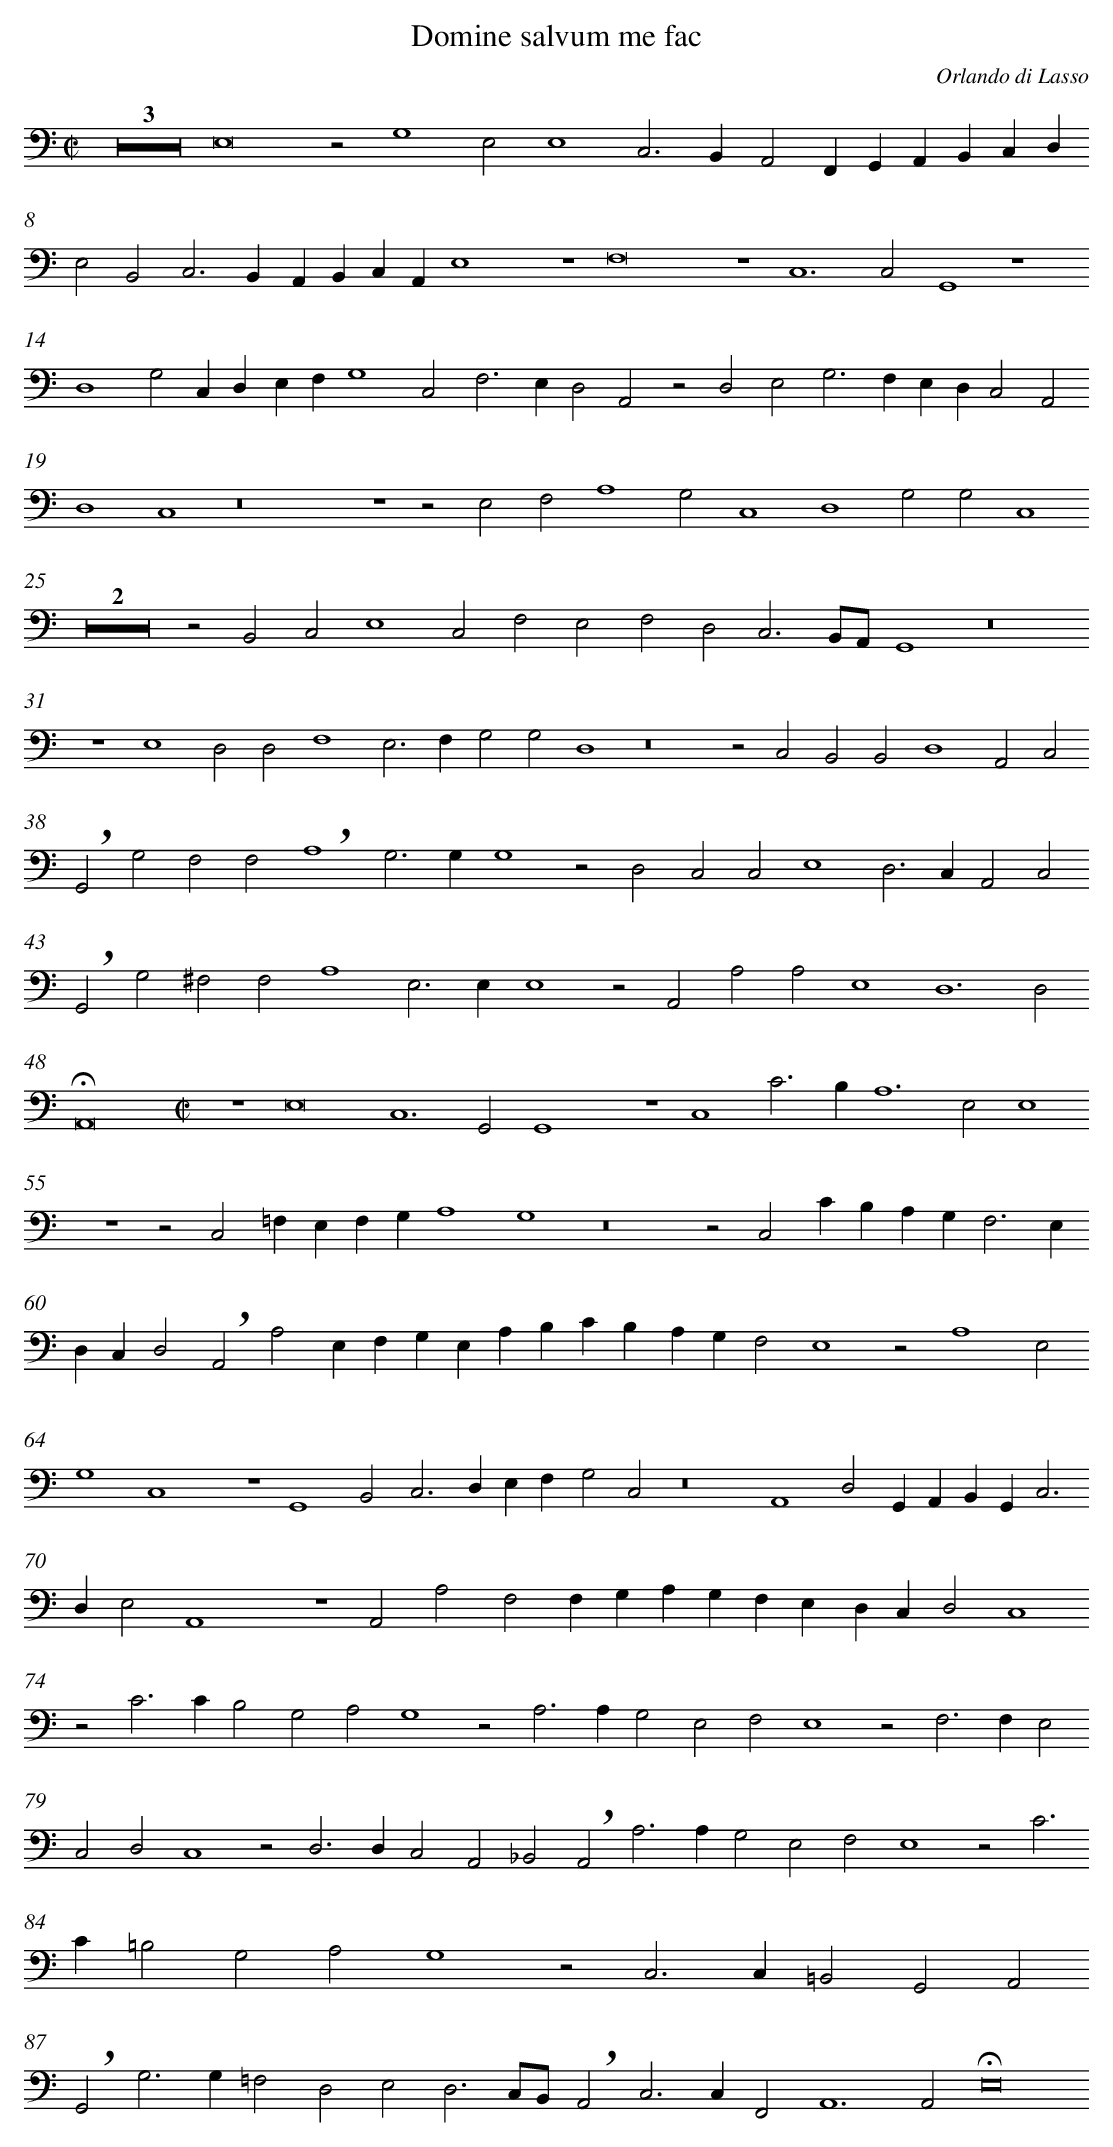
X:1
T: Domine salvum me fac
C: Orlando di Lasso
L: 1/4
M: C|
K: C clef=bass
Z3 [|]
E,8 [|]
z2G,4E,2 [|]
E,4C,3B,, [|]
A,,2F,,G,,A,,B,,C,D, [|]
E,2B,,2C,3B,, [|]
A,,B,,C,A,,E,4 [|]
z4F,8 [|]
z4 [|]
C,6C,2 [|]
G,,4z4 [|]
D,4G,2C,D, [|]
E,F,G,4C,2 [|]
F,2>E,2D,2A,,2 [|]
z2D,2E,2G,3 [|]
F,E,D,C,2A,,2 [|]
D,4C,4 [|]
z8 [|]
z4z2E,2 [|]
F,2A,4G,2 [|]
C,4D,4 [|]
G,2G,2C,4 [|]
Z2 [|]
z2B,,2C,2E,4 [|]
C,2F,2E,2 [|]
F,2D,2C,3B,,/A,,/ [|]
G,,4z8 [|]
z4 [|]
E,4D,2D,2 [|]
F,4E,3F, [|]
G,2G,2D,4 [|]
z8 [|]
z2C,2B,,2B,,2 [|]
D,4A,,2C,2 [|]
!breath!G,,2G,2F,2F,2 [|]
!breath!A,4G,3G, [|]
G,4z2D,2 [|]
C,2C,2E,4 [|]
D,2>C,2A,,2C,2 [|]
!breath!G,,2G,2^F,2F,2 [|]
A,4E,3E, [|]
E,4z2A,,2 [|]
A,2A,2E,4 [|]
D,6D,2 [|]
!fermata!A,,8 [|]
[M:C|]z4E,8 [|]
C,6 [|]
G,,2G,,4 [|]
z4C,4 [|]
C2>B,2A,6 [|]
E,2E,4 [|]
z4z2C,2 [|]
=F,E,F,G,A,4 [|]
G,4z8 [|]
z2C,2 [|]
CB,A,G,2<F,2E, [|]
D,C,D,2!breath!A,,2A,2 [|]
E,F,G,E,A,B,CB, [|]
A,G,F,2E,4 [|]
z2A,4E,2 [|]
G,4C,4 [|]
z4G,,4 [|]
B,,2C,2>D,2E,F, [|]
G,2C,2z8 [|]
A,,4 [|]
D,2G,,A,,B,,G,,C,3 [|]
D,E,2A,,4 [|]
z4A,,2A,2 [|]
F,2F,G,A,G,F,E, [|]
D,C,D,2C,4 [|]
z2C2>C2B,2 [|]
G,2A,2G,4 [|]
z2A,2>A,2G,2 [|]
E,2F,2E,4 [|]
z2F,2>F,2E,2 [|]
C,2D,2C,4 [|]
z2D,2>D,2C,2 [|]
A,,2_B,,2!breath!A,,2A,3 [|]
A,G,2E,2F,2 [|]
E,4z2C3 [|]
C=B,2G,2A,2 [|]
G,4z2C,3 [|]
C,=B,,2G,,2A,,2 [|]
!breath!G,,2G,2>G,2=F,2 [|]
D,2E,2D,3C,/B,,/ [|]
!breath!A,,2C,2>C,2F,,2 [|]
A,,6A,,2 [|]
!fermata!E,8 [|]
